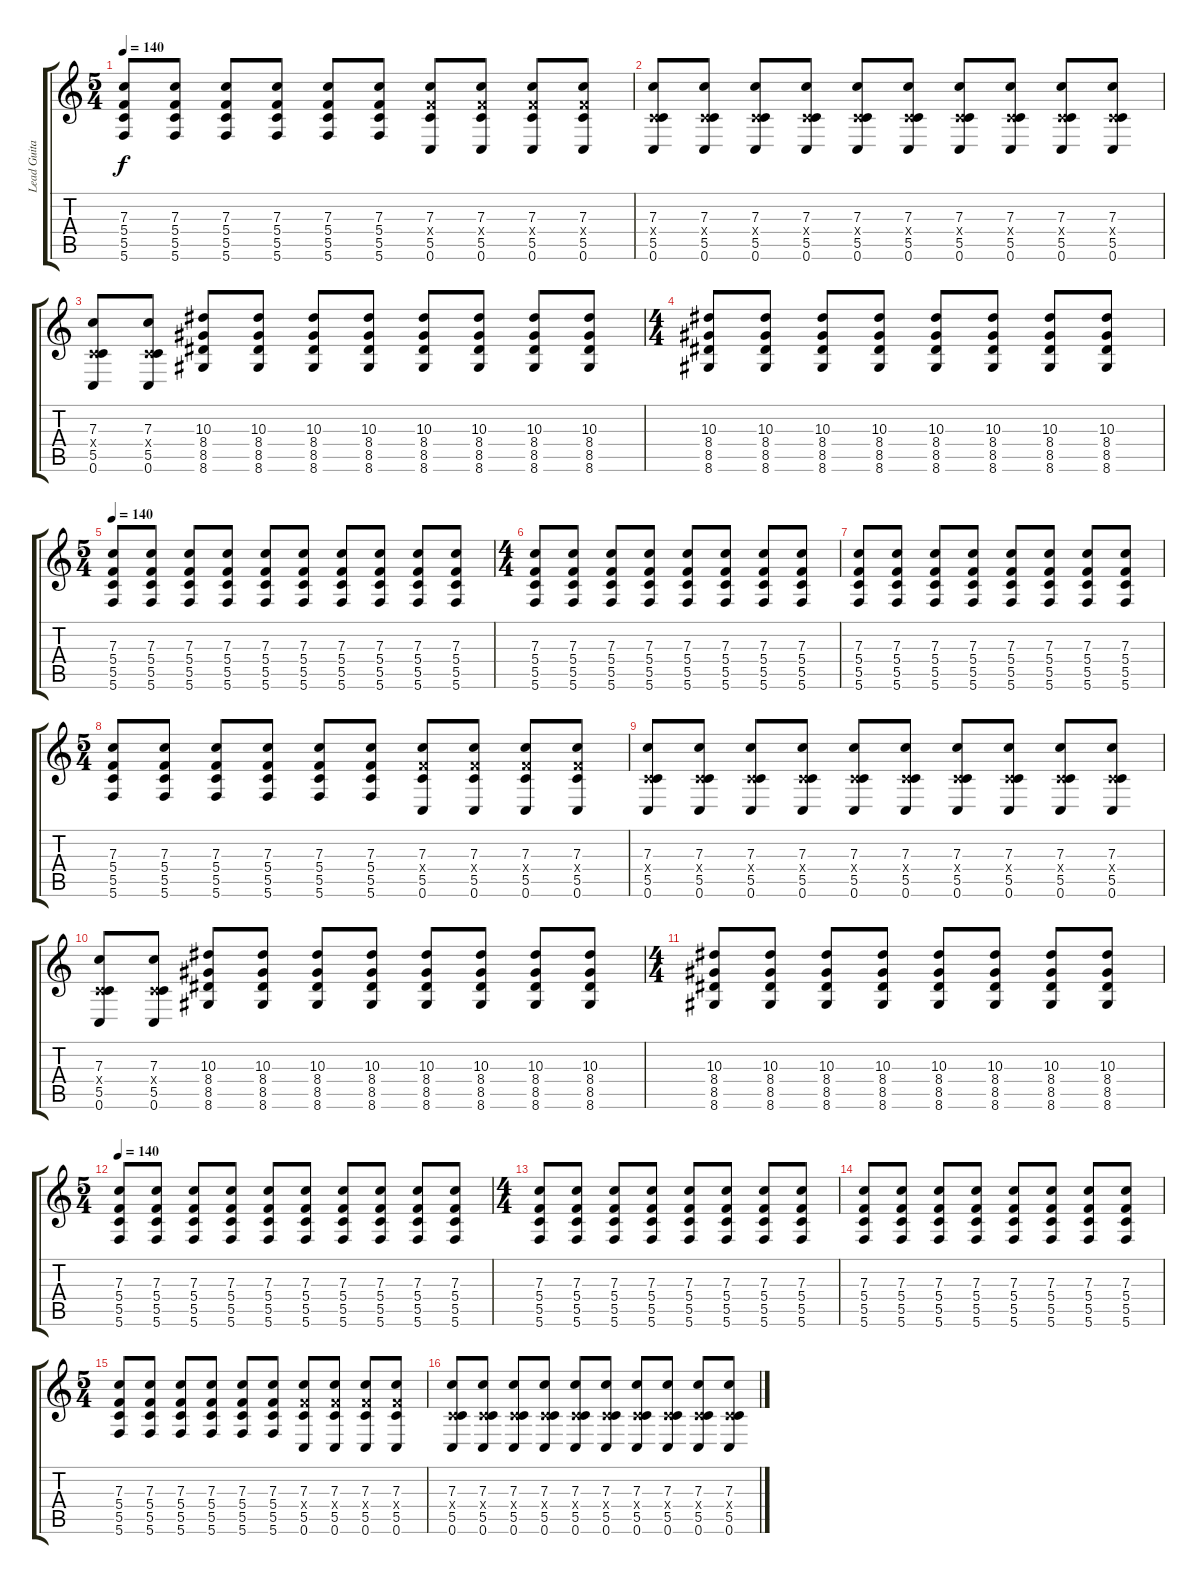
\track ("Lead Guitar" "Lead Guita") {instrument electricguitarjazz}
\staff {score tabs}
\tuning (D4 A3 F3 C3 G2 C2) {hide}
\ts (5 4)
\tempo 140
\clef g2
\ks c
(7.3 5.4 5.5 5.6).8{dy f} (7.3 5.4 5.5 5.6).8 (7.3 5.4 5.5 5.6).8 (7.3 5.4 5.5 5.6).8 (7.3 5.4 5.5 5.6).8 (7.3 5.4 5.5 5.6).8 (7.3 5.4{x} 5.5 0.6).8 (7.3 5.4{x} 5.5 0.6).8 (7.3 5.4{x} 5.5 0.6).8 (7.3 5.4{x} 5.5 0.6).8 |
(7.3 0.4{x} 5.5 0.6).8 (7.3 0.4{x} 5.5 0.6).8 (7.3 0.4{x} 5.5 0.6).8 (7.3 0.4{x} 5.5 0.6).8 (7.3 0.4{x} 5.5 0.6).8 (7.3 0.4{x} 5.5 0.6).8 (7.3 0.4{x} 5.5 0.6).8 (7.3 0.4{x} 5.5 0.6).8 (7.3 0.4{x} 5.5 0.6).8 (7.3 0.4{x} 5.5 0.6).8 |
(7.3 0.4{x} 5.5 0.6).8 (7.3 0.4{x} 5.5 0.6).8 (10.3 8.4 8.5 8.6).8 (10.3 8.4 8.5 8.6).8 (10.3 8.4 8.5 8.6).8 (10.3 8.4 8.5 8.6).8 (10.3 8.4 8.5 8.6).8 (10.3 8.4 8.5 8.6).8 (10.3 8.4 8.5 8.6).8 (10.3 8.4 8.5 8.6).8 |
\ts (4 4)
(10.3 8.4 8.5 8.6).8 (10.3 8.4 8.5 8.6).8 (10.3 8.4 8.5 8.6).8 (10.3 8.4 8.5 8.6).8 (10.3 8.4 8.5 8.6).8 (10.3 8.4 8.5 8.6).8 (10.3 8.4 8.5 8.6).8 (10.3 8.4 8.5 8.6).8 |
\ts (5 4)
\tempo 140
(7.3 5.4 5.5 5.6).8 (7.3 5.4 5.5 5.6).8 (7.3 5.4 5.5 5.6).8 (7.3 5.4 5.5 5.6).8 (7.3 5.4 5.5 5.6).8 (7.3 5.4 5.5 5.6).8 (7.3 5.4 5.5 5.6).8 (7.3 5.4 5.5 5.6).8 (7.3 5.4 5.5 5.6).8 (7.3 5.4 5.5 5.6).8 |
\ts (4 4)
(7.3 5.4 5.5 5.6).8 (7.3 5.4 5.5 5.6).8 (7.3 5.4 5.5 5.6).8 (7.3 5.4 5.5 5.6).8 (7.3 5.4 5.5 5.6).8 (7.3 5.4 5.5 5.6).8 (7.3 5.4 5.5 5.6).8 (7.3 5.4 5.5 5.6).8 |
(7.3 5.4 5.5 5.6).8 (7.3 5.4 5.5 5.6).8 (7.3 5.4 5.5 5.6).8 (7.3 5.4 5.5 5.6).8 (7.3 5.4 5.5 5.6).8 (7.3 5.4 5.5 5.6).8 (7.3 5.4 5.5 5.6).8 (7.3 5.4 5.5 5.6).8 |
\ts (5 4)
(7.3 5.4 5.5 5.6).8 (7.3 5.4 5.5 5.6).8 (7.3 5.4 5.5 5.6).8 (7.3 5.4 5.5 5.6).8 (7.3 5.4 5.5 5.6).8 (7.3 5.4 5.5 5.6).8 (7.3 5.4{x} 5.5 0.6).8 (7.3 5.4{x} 5.5 0.6).8 (7.3 5.4{x} 5.5 0.6).8 (7.3 5.4{x} 5.5 0.6).8 |
(7.3 0.4{x} 5.5 0.6).8 (7.3 0.4{x} 5.5 0.6).8 (7.3 0.4{x} 5.5 0.6).8 (7.3 0.4{x} 5.5 0.6).8 (7.3 0.4{x} 5.5 0.6).8 (7.3 0.4{x} 5.5 0.6).8 (7.3 0.4{x} 5.5 0.6).8 (7.3 0.4{x} 5.5 0.6).8 (7.3 0.4{x} 5.5 0.6).8 (7.3 0.4{x} 5.5 0.6).8 |
(7.3 0.4{x} 5.5 0.6).8 (7.3 0.4{x} 5.5 0.6).8 (10.3 8.4 8.5 8.6).8 (10.3 8.4 8.5 8.6).8 (10.3 8.4 8.5 8.6).8 (10.3 8.4 8.5 8.6).8 (10.3 8.4 8.5 8.6).8 (10.3 8.4 8.5 8.6).8 (10.3 8.4 8.5 8.6).8 (10.3 8.4 8.5 8.6).8 |
\ts (4 4)
(10.3 8.4 8.5 8.6).8 (10.3 8.4 8.5 8.6).8 (10.3 8.4 8.5 8.6).8 (10.3 8.4 8.5 8.6).8 (10.3 8.4 8.5 8.6).8 (10.3 8.4 8.5 8.6).8 (10.3 8.4 8.5 8.6).8 (10.3 8.4 8.5 8.6).8 |
\ts (5 4)
\tempo 140
(7.3 5.4 5.5 5.6).8 (7.3 5.4 5.5 5.6).8 (7.3 5.4 5.5 5.6).8 (7.3 5.4 5.5 5.6).8 (7.3 5.4 5.5 5.6).8 (7.3 5.4 5.5 5.6).8 (7.3 5.4 5.5 5.6).8 (7.3 5.4 5.5 5.6).8 (7.3 5.4 5.5 5.6).8 (7.3 5.4 5.5 5.6).8 |
\ts (4 4)
(7.3 5.4 5.5 5.6).8 (7.3 5.4 5.5 5.6).8 (7.3 5.4 5.5 5.6).8 (7.3 5.4 5.5 5.6).8 (7.3 5.4 5.5 5.6).8 (7.3 5.4 5.5 5.6).8 (7.3 5.4 5.5 5.6).8 (7.3 5.4 5.5 5.6).8 |
(7.3 5.4 5.5 5.6).8 (7.3 5.4 5.5 5.6).8 (7.3 5.4 5.5 5.6).8 (7.3 5.4 5.5 5.6).8 (7.3 5.4 5.5 5.6).8 (7.3 5.4 5.5 5.6).8 (7.3 5.4 5.5 5.6).8 (7.3 5.4 5.5 5.6).8 |
\ts (5 4)
(7.3 5.4 5.5 5.6).8 (7.3 5.4 5.5 5.6).8 (7.3 5.4 5.5 5.6).8 (7.3 5.4 5.5 5.6).8 (7.3 5.4 5.5 5.6).8 (7.3 5.4 5.5 5.6).8 (7.3 5.4{x} 5.5 0.6).8 (7.3 5.4{x} 5.5 0.6).8 (7.3 5.4{x} 5.5 0.6).8 (7.3 5.4{x} 5.5 0.6).8 |
(7.3 0.4{x} 5.5 0.6).8 (7.3 0.4{x} 5.5 0.6).8 (7.3 0.4{x} 5.5 0.6).8 (7.3 0.4{x} 5.5 0.6).8 (7.3 0.4{x} 5.5 0.6).8 (7.3 0.4{x} 5.5 0.6).8 (7.3 0.4{x} 5.5 0.6).8 (7.3 0.4{x} 5.5 0.6).8 (7.3 0.4{x} 5.5 0.6).8 (7.3 0.4{x} 5.5 0.6).8
